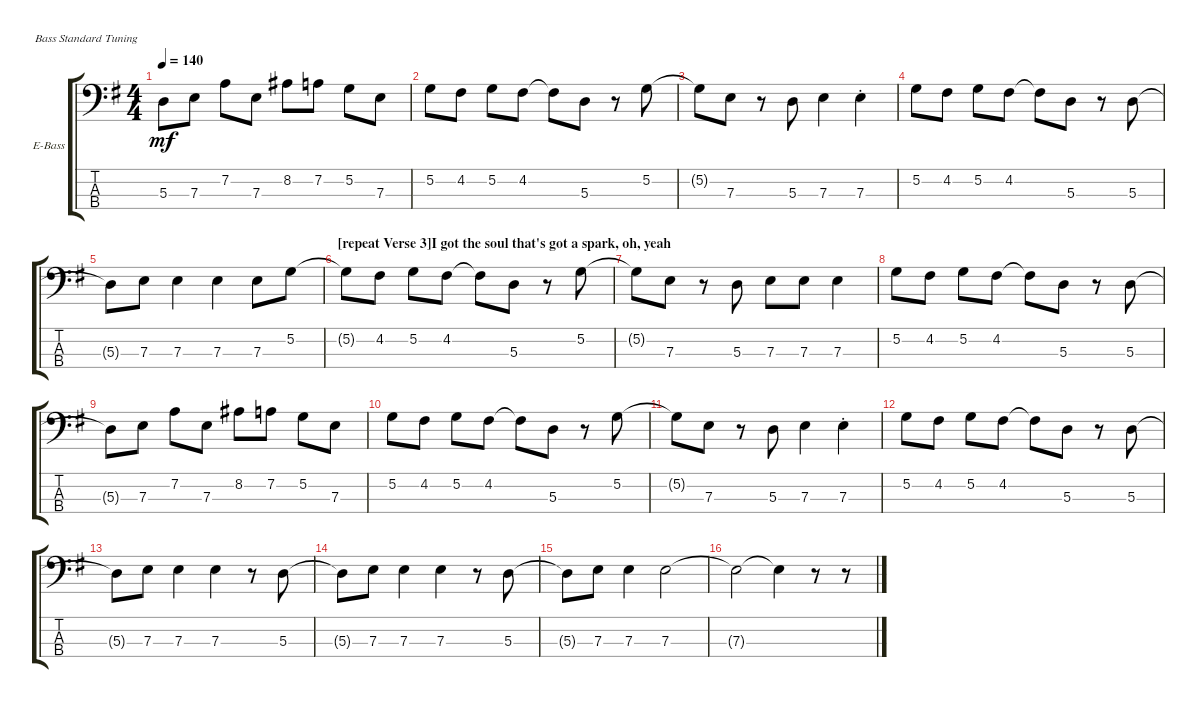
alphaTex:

\defaultSystemsLayout 4
\bracketExtendMode groupsimilarinstruments
\firstSystemTrackNameOrientation horizontal
\otherSystemsTrackNameOrientation horizontal
\track ("Electric Bass" "E-Bass") {instrument electricbassfinger}
\staff {score tabs}
\tuning (G2 D2 A1 E1)
\ts (4 4)
\tempo 140
\clef f4
\ks g
5.3{t}.8{dy mf} 7.3.8 7.2.8 7.3.8 8.2.8 7.2.8 5.2.8 7.3.8 |
5.2.8 4.2.8 5.2.8 4.2.8 4.2{t}.8 5.3.8 r.8 5.2.8 |
5.2{t}.8 7.3.8 r.8 5.3.8 7.3.4 7.3{st}.4 |
5.2.8 4.2.8 5.2.8 4.2.8 4.2{t}.8 5.3.8 r.8 5.3.8 |
5.3{t}.8 7.3.8 7.3.4 7.3.4 7.3.8 5.2.8 |
\section ("" "[repeat Verse 3]I got the soul that's got a spark, oh, yeah")
5.2{t}.8 4.2.8 5.2.8 4.2.8 4.2{t}.8 5.3.8 r.8 5.2.8 |
5.2{t}.8 7.3.8 r.8 5.3.8 7.3.8 7.3.8 7.3.4 |
5.2.8 4.2.8 5.2.8 4.2.8 4.2{t}.8 5.3.8 r.8 5.3.8 |
5.3{t}.8 7.3.8 7.2.8 7.3.8 8.2.8 7.2.8 5.2.8 7.3.8 |
5.2.8 4.2.8 5.2.8 4.2.8 4.2{t}.8 5.3.8 r.8 5.2.8 |
5.2{t}.8 7.3.8 r.8 5.3.8 7.3.4 7.3{st}.4 |
5.2.8 4.2.8 5.2.8 4.2.8 4.2{t}.8 5.3.8 r.8 5.3.8 |
5.3{t}.8 7.3.8 7.3.4 7.3.4 r.8 5.3.8 |
5.3{t}.8 7.3.8 7.3.4 7.3.4 r.8 5.3.8 |
5.3{t}.8 7.3.8 7.3.4 7.3.2 |
7.3{t}.2 7.3{t}.4 r.8 r.8
